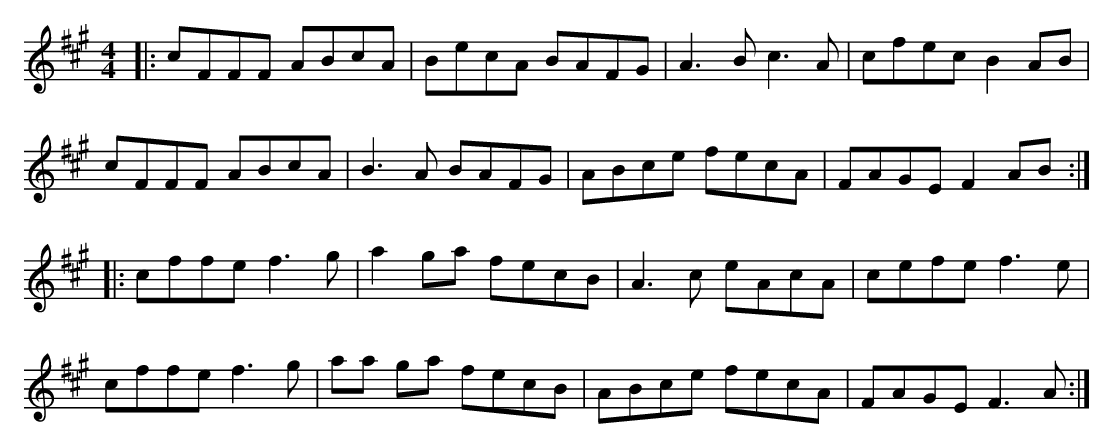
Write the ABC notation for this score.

X:1
M:4/4
K:A
|:cFFF ABcA|BecA BAFG|A3B c3A|cfec B2 AB|
cFFF ABcA|B3A BAFG|ABce fecA|FAGE F2 AB:|
|:cffe f3g|a2 ga fecB|A3c eAcA|cefe f3e|
cffe f3g|aa ga fecB|ABce fecA|FAGE F3 A:|
